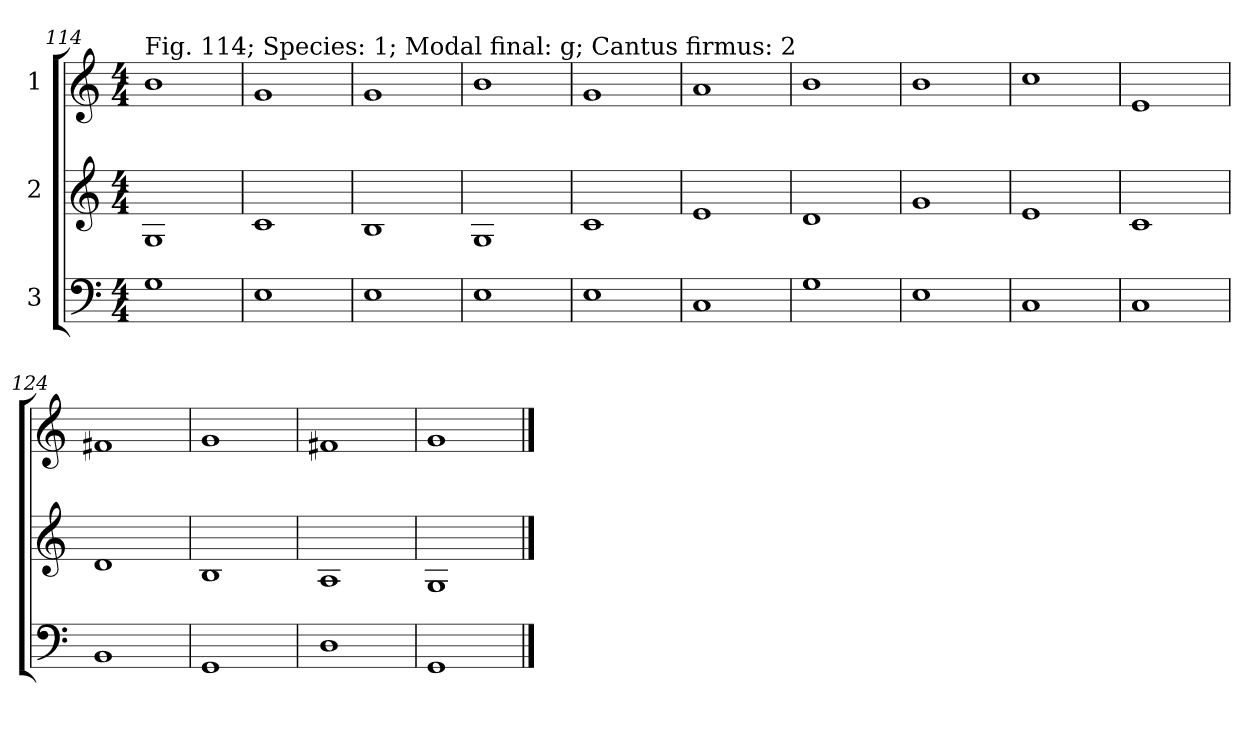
**kern	**kern	**kern
*part3	*part2	*part1
*staff3	*staff2	*staff1
*I"3	*I"2	*I"1
!!LO:LB:g=z
*clefF4	*clefG2	*clefG2
*k[]	*k[]	*k[]
*M4/4	*M4/4	*M4/4
=114	=114	=114
!	!	!LO:TX:a:t=Fig. 114; Species&colon; 1; Modal final&colon; g; Cantus firmus&colon; 2
1G	1G	1b
=115	=115	=115
1E	1c	1g
=116	=116	=116
1E	1B	1g
=117	=117	=117
1E	1G	1b
=118	=118	=118
1E	1c	1g
=119	=119	=119
1C	1e	1a
=120	=120	=120
1G	1d	1b
=121	=121	=121
1E	1g	1b
=122	=122	=122
1C	1e	1cc
=123	=123	=123
1C	1c	1e
=124	=124	=124
1BB	1d	1f#X
=125	=125	=125
1GG	1B	1g
=126	=126	=126
1D	1A	1f#X
=127	=127	=127
1GG	1G	1g
==	==	==
*-	*-	*-
